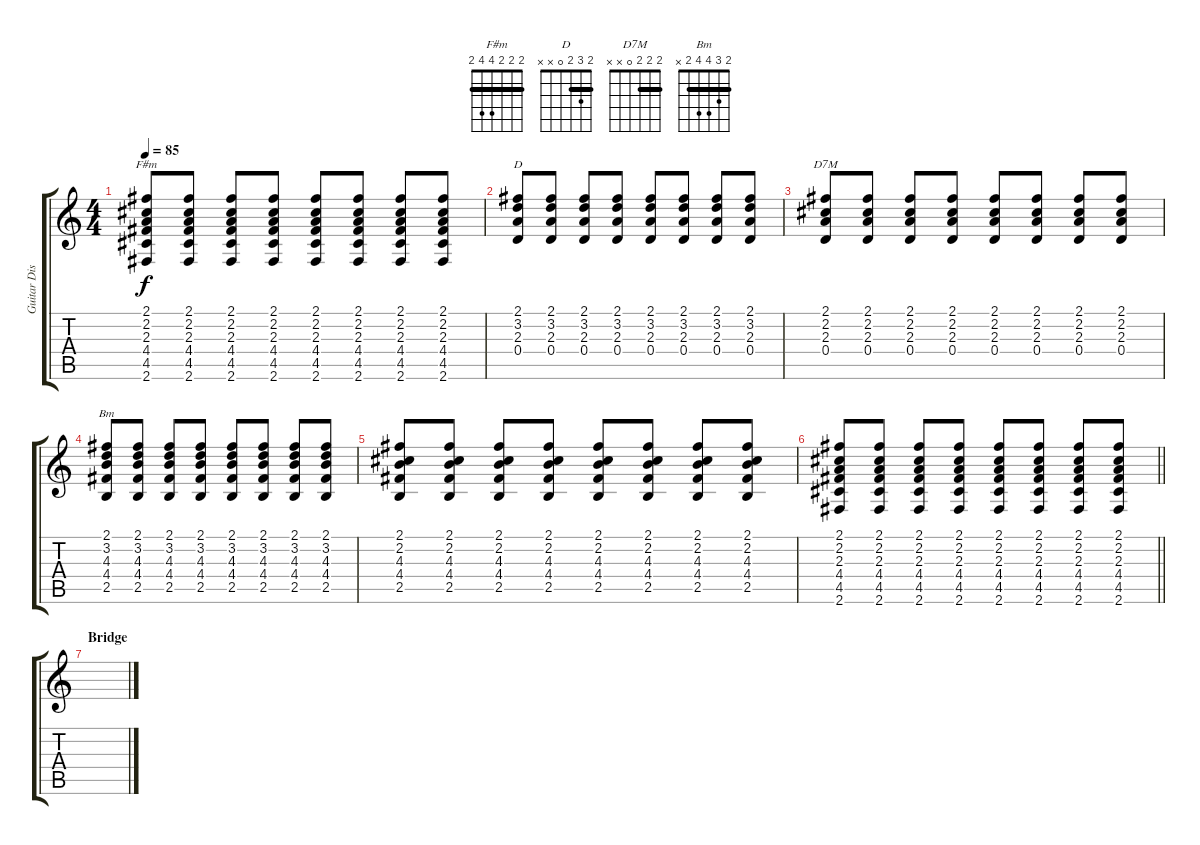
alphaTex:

\track ("Guitar Distorted" "Guitar Dis") {instrument electricguitarclean}
\staff {score tabs}
\tuning (E4 B3 G3 D3 A2 E2) {hide}
\chord ("F#m" 2 2 2 4 4 2) {barre 2}
\chord ("D" 2 3 2 0 x x) {barre 2}
\chord ("D7M" 2 2 2 0 x x) {barre 2}
\chord ("Bm" 2 3 4 4 2 x) {barre 2}
\ts (4 4)
\tempo 85
\clef g2
\ks c
(2.1 2.2 2.3 4.4 4.5 2.6).8{ch "F#m" dy f} (2.1 2.2 2.3 4.4 4.5 2.6).8 (2.1 2.2 2.3 4.4 4.5 2.6).8 (2.1 2.2 2.3 4.4 4.5 2.6).8 (2.1 2.2 2.3 4.4 4.5 2.6).8 (2.1 2.2 2.3 4.4 4.5 2.6).8 (2.1 2.2 2.3 4.4 4.5 2.6).8 (2.1 2.2 2.3 4.4 4.5 2.6).8 |
(2.1 3.2 2.3 0.4).8{ch "D"} (2.1 3.2 2.3 0.4).8 (2.1 3.2 2.3 0.4).8 (2.1 3.2 2.3 0.4).8 (2.1 3.2 2.3 0.4).8 (2.1 3.2 2.3 0.4).8 (2.1 3.2 2.3 0.4).8 (2.1 3.2 2.3 0.4).8 |
(2.1 2.2 2.3 0.4).8{ch "D7M"} (2.1 2.2 2.3 0.4).8 (2.1 2.2 2.3 0.4).8 (2.1 2.2 2.3 0.4).8 (2.1 2.2 2.3 0.4).8 (2.1 2.2 2.3 0.4).8 (2.1 2.2 2.3 0.4).8 (2.1 2.2 2.3 0.4).8 |
(2.1 3.2 4.3 4.4 2.5).8{ch "Bm"} (2.1 3.2 4.3 4.4 2.5).8 (2.1 3.2 4.3 4.4 2.5).8 (2.1 3.2 4.3 4.4 2.5).8 (2.1 3.2 4.3 4.4 2.5).8 (2.1 3.2 4.3 4.4 2.5).8 (2.1 3.2 4.3 4.4 2.5).8 (2.1 3.2 4.3 4.4 2.5).8 |
(2.1 2.2 4.3 4.4 2.5).8 (2.1 2.2 4.3 4.4 2.5).8 (2.1 2.2 4.3 4.4 2.5).8 (2.1 2.2 4.3 4.4 2.5).8 (2.1 2.2 4.3 4.4 2.5).8 (2.1 2.2 4.3 4.4 2.5).8 (2.1 2.2 4.3 4.4 2.5).8 (2.1 2.2 4.3 4.4 2.5).8 |
\barLineRight lightlight
(2.1 2.2 2.3 4.4 4.5 2.6).8 (2.1 2.2 2.3 4.4 4.5 2.6).8 (2.1 2.2 2.3 4.4 4.5 2.6).8 (2.1 2.2 2.3 4.4 4.5 2.6).8 (2.1 2.2 2.3 4.4 4.5 2.6).8 (2.1 2.2 2.3 4.4 4.5 2.6).8 (2.1 2.2 2.3 4.4 4.5 2.6).8 (2.1 2.2 2.3 4.4 4.5 2.6).8 |
\section ("" "Bridge")
